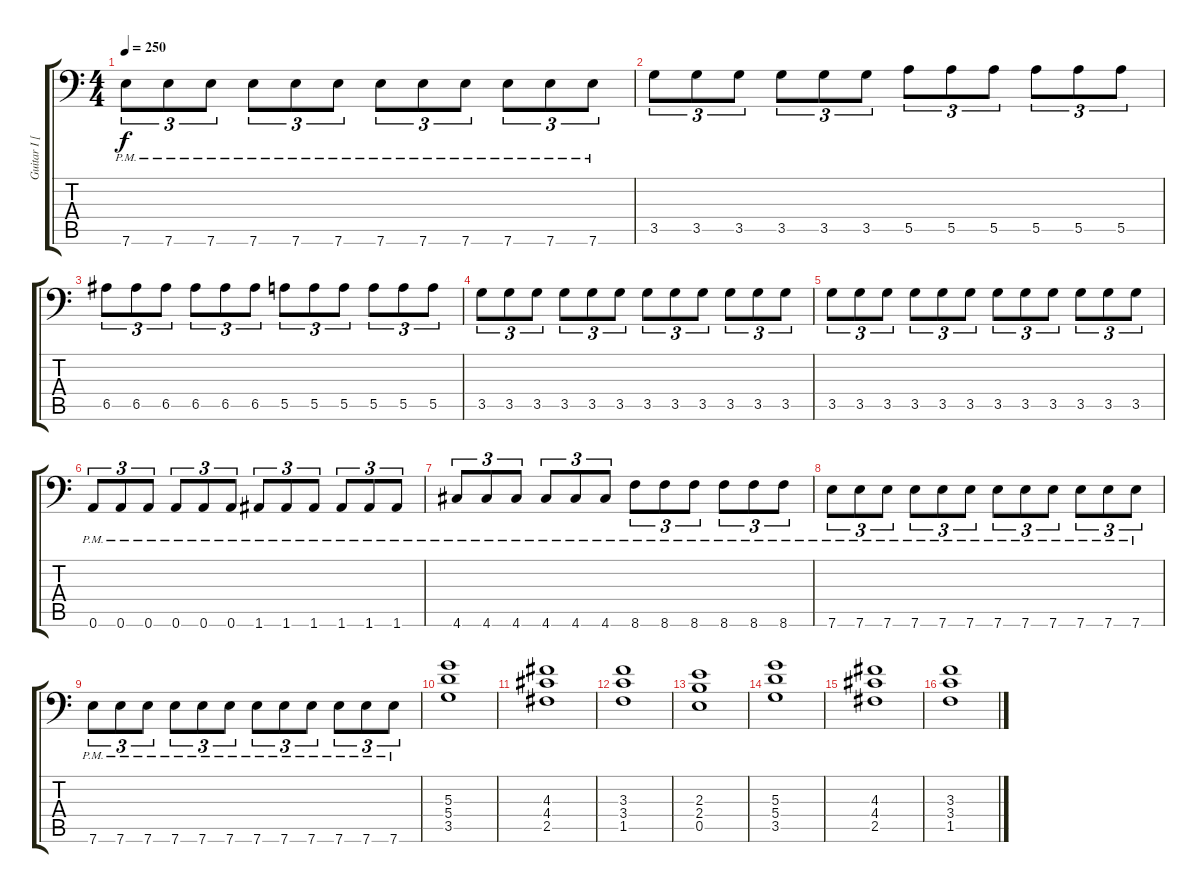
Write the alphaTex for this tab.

\track ("Guitar I [Karl Sanders]" "Guitar I [") {instrument distortionguitar}
\staff {score tabs}
\tuning (B3 Gb3 D3 A2 E2 A1) {hide}
\ts (4 4)
\tempo 250
\clef f4
\ks c
7.6{pm}.8{tu (3 2) dy f} 7.6{pm}.8{tu (3 2)} 7.6{pm}.8{tu (3 2)} 7.6{pm}.8{tu (3 2)} 7.6{pm}.8{tu (3 2)} 7.6{pm}.8{tu (3 2)} 7.6{pm}.8{tu (3 2)} 7.6{pm}.8{tu (3 2)} 7.6{pm}.8{tu (3 2)} 7.6{pm}.8{tu (3 2)} 7.6{pm}.8{tu (3 2)} 7.6{pm}.8{tu (3 2)} |
3.5.8{tu (3 2)} 3.5.8{tu (3 2)} 3.5.8{tu (3 2)} 3.5.8{tu (3 2)} 3.5.8{tu (3 2)} 3.5.8{tu (3 2)} 5.5.8{tu (3 2)} 5.5.8{tu (3 2)} 5.5.8{tu (3 2)} 5.5.8{tu (3 2)} 5.5.8{tu (3 2)} 5.5.8{tu (3 2)} |
6.5.8{tu (3 2)} 6.5.8{tu (3 2)} 6.5.8{tu (3 2)} 6.5.8{tu (3 2)} 6.5.8{tu (3 2)} 6.5.8{tu (3 2)} 5.5.8{tu (3 2)} 5.5.8{tu (3 2)} 5.5.8{tu (3 2)} 5.5.8{tu (3 2)} 5.5.8{tu (3 2)} 5.5.8{tu (3 2)} |
3.5.8{tu (3 2)} 3.5.8{tu (3 2)} 3.5.8{tu (3 2)} 3.5.8{tu (3 2)} 3.5.8{tu (3 2)} 3.5.8{tu (3 2)} 3.5.8{tu (3 2)} 3.5.8{tu (3 2)} 3.5.8{tu (3 2)} 3.5.8{tu (3 2)} 3.5.8{tu (3 2)} 3.5.8{tu (3 2)} |
3.5.8{tu (3 2)} 3.5.8{tu (3 2)} 3.5.8{tu (3 2)} 3.5.8{tu (3 2)} 3.5.8{tu (3 2)} 3.5.8{tu (3 2)} 3.5.8{tu (3 2)} 3.5.8{tu (3 2)} 3.5.8{tu (3 2)} 3.5.8{tu (3 2)} 3.5.8{tu (3 2)} 3.5.8{tu (3 2)} |
0.6{pm}.8{tu (3 2)} 0.6{pm}.8{tu (3 2)} 0.6{pm}.8{tu (3 2)} 0.6{pm}.8{tu (3 2)} 0.6{pm}.8{tu (3 2)} 0.6{pm}.8{tu (3 2)} 1.6{pm}.8{tu (3 2)} 1.6{pm}.8{tu (3 2)} 1.6{pm}.8{tu (3 2)} 1.6{pm}.8{tu (3 2)} 1.6{pm}.8{tu (3 2)} 1.6{pm}.8{tu (3 2)} |
4.6{pm}.8{tu (3 2)} 4.6{pm}.8{tu (3 2)} 4.6{pm}.8{tu (3 2)} 4.6{pm}.8{tu (3 2)} 4.6{pm}.8{tu (3 2)} 4.6{pm}.8{tu (3 2)} 8.6{pm}.8{tu (3 2)} 8.6{pm}.8{tu (3 2)} 8.6{pm}.8{tu (3 2)} 8.6{pm}.8{tu (3 2)} 8.6{pm}.8{tu (3 2)} 8.6{pm}.8{tu (3 2)} |
7.6{pm}.8{tu (3 2)} 7.6{pm}.8{tu (3 2)} 7.6{pm}.8{tu (3 2)} 7.6{pm}.8{tu (3 2)} 7.6{pm}.8{tu (3 2)} 7.6{pm}.8{tu (3 2)} 7.6{pm}.8{tu (3 2)} 7.6{pm}.8{tu (3 2)} 7.6{pm}.8{tu (3 2)} 7.6{pm}.8{tu (3 2)} 7.6{pm}.8{tu (3 2)} 7.6{pm}.8{tu (3 2)} |
7.6{pm}.8{tu (3 2)} 7.6{pm}.8{tu (3 2)} 7.6{pm}.8{tu (3 2)} 7.6{pm}.8{tu (3 2)} 7.6{pm}.8{tu (3 2)} 7.6{pm}.8{tu (3 2)} 7.6{pm}.8{tu (3 2)} 7.6{pm}.8{tu (3 2)} 7.6{pm}.8{tu (3 2)} 7.6{pm}.8{tu (3 2)} 7.6{pm}.8{tu (3 2)} 7.6{pm}.8{tu (3 2)} |
(5.3 5.4 3.5).1 |
(4.3 4.4 2.5).1 |
(3.3 3.4 1.5).1 |
(2.3 2.4 0.5).1 |
(5.3 5.4 3.5).1 |
(4.3 4.4 2.5).1 |
(3.3 3.4 1.5).1
